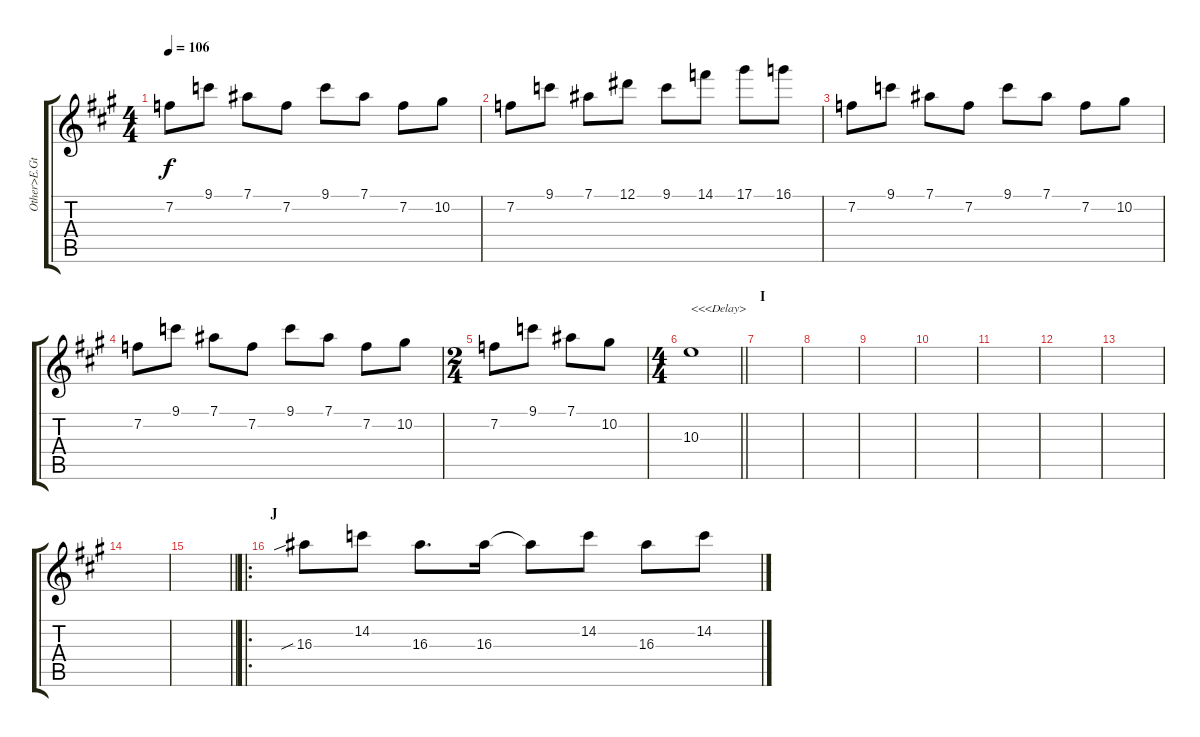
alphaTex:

\track ("Other>E.Gt" "Other>E.Gt") {instrument distortionguitar}
\staff {score tabs}
\tuning (Eb4 Bb3 Gb3 Db3 Ab2 Eb2) {hide}
\ts (4 4)
\tempo 106
\clef g2
\ks a
7.2.8{dy f} 9.1.8 7.1.8 7.2.8 9.1.8 7.1.8 7.2.8 10.2.8 |
7.2.8 9.1.8 7.1.8 12.1.8 9.1.8 14.1.8 17.1.8 16.1.8 |
7.2.8 9.1.8 7.1.8 7.2.8 9.1.8 7.1.8 7.2.8 10.2.8 |
7.2.8 9.1.8 7.1.8 7.2.8 9.1.8 7.1.8 7.2.8 10.2.8 |
\ts (2 4)
7.2.8 9.1.8 7.1.8 10.2.8 |
\ts (4 4)
\barLineRight lightlight
10.3.1{txt "<<<Delay>"} |
\section ("" "I")
|
|
|
|
|
|
|
|
\barLineRight lightlight
|
\ro
\section ("" "J")
16.3{sib}.8 14.2.8 16.3.8{d} 16.3.16 16.3{t}.8 14.2.8 16.3.8 14.2.8
